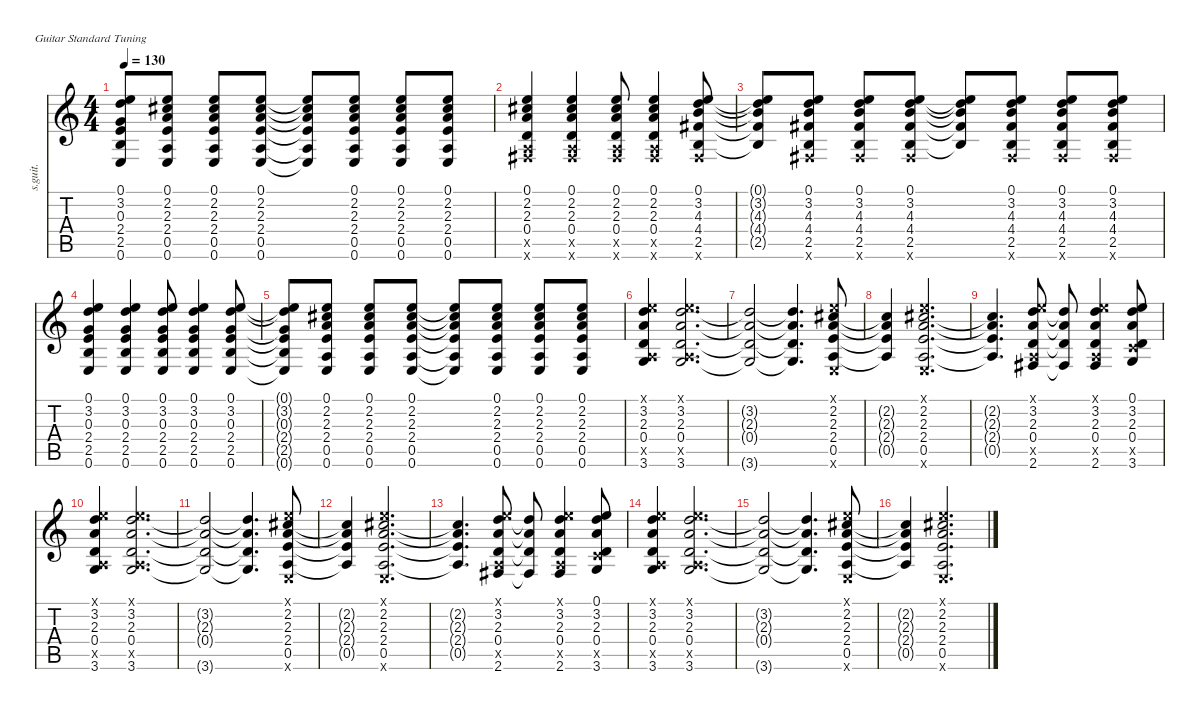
\defaultSystemsLayout 4
\hideDynamics
\bracketExtendMode nobrackets
\otherSystemsTrackNameOrientation horizontal
\track ("Rhythm" "s.guit.") {instrument acousticguitarsteel}
\staff {score tabs}
\tuning (E4 B3 G3 D3 A2 E2)
\ts (4 4)
\tempo 130
\clef g2
\ks c
(0.1{t} 3.2{t} 0.3{t} 2.4{t} 2.5{t} 0.6{t}).8{dy f} (0.1 2.2{acc #} 2.3 2.4 0.5 0.6).8 (0.1 2.2{acc #} 2.3 2.4 0.5 0.6).8 (0.1 2.2{acc #} 2.3 2.4 0.5 0.6).8 (0.1{t} 2.2{t acc #} 2.3{t} 2.4{t} 0.5{t} 0.6{t}).8 (0.1 2.2{acc #} 2.3 2.4 0.5 0.6).8 (0.1 2.2{acc #} 2.3 2.4 0.5 0.6).8 (0.1 2.2{acc #} 2.3 2.4 0.5 0.6).8 |
(0.1 2.2{acc #} 2.3 0.4 0.5{x} 2.6{x acc #}).4 (0.1 2.2{acc #} 2.3 0.4 0.5{x} 2.6{x acc #}).4 (0.1 2.2{acc #} 2.3 0.4 0.5{x} 2.6{x acc #}).8 (0.1 2.2{acc #} 2.3 0.4 0.5{x} 2.6{x acc #}).4 (0.1 3.2 4.3 4.4{acc #} 2.5 2.6{x acc #}).8 |
(0.1{t} 3.2{t} 4.3{t} 4.4{t acc #} 2.5{t}).8 (0.1 3.2 4.3 4.4{acc #} 2.5 2.6{x acc #}).8 (0.1 3.2 4.3 4.4{acc #} 2.5 2.6{x acc #}).8 (0.1 3.2 4.3 4.4{acc #} 2.5 2.6{x acc #}).8 (0.1{t} 3.2{t} 4.3{t} 4.4{t acc #} 2.5{t}).8 (0.1 3.2 4.3 4.4{acc #} 2.5 2.6{x acc #}).8 (0.1 3.2 4.3 4.4{acc #} 2.5 2.6{x acc #}).8 (0.1 3.2 4.3 4.4{acc #} 2.5 2.6{x acc #}).8 |
(0.1 3.2 0.3 2.4 2.5 0.6).4 (0.1 3.2 0.3 2.4 2.5 0.6).4 (0.1 3.2 0.3 2.4 2.5 0.6).8 (0.1 3.2 0.3 2.4 2.5 0.6).4 (0.1 3.2 0.3 2.4 2.5 0.6).8 |
(0.1{t} 3.2{t} 0.3{t} 2.4{t} 2.5{t} 0.6{t}).8 (0.1 2.2{acc #} 2.3 2.4 0.5 0.6).8 (0.1 2.2{acc #} 2.3 2.4 0.5 0.6).8 (0.1 2.2{acc #} 2.3 2.4 0.5 0.6).8 (0.1{t} 2.2{t acc #} 2.3{t} 2.4{t} 0.5{t} 0.6{t}).8 (0.1 2.2{acc #} 2.3 2.4 0.5 0.6).8 (0.1 2.2{acc #} 2.3 2.4 0.5 0.6).8 (0.1 2.2{acc #} 2.3 2.4 0.5 0.6).8 |
(0.1{x} 3.2 2.3 0.4 0.5{x} 3.6).4 (0.1{x} 3.2 2.3 0.4 0.5{x} 3.6).2{d} |
(3.2{t} 2.3{t} 0.4{t} 3.6{t}).2 (3.2{t} 2.3{t} 0.4{t} 3.6{t}).4{d} (0.1{x} 2.2{acc #} 2.3 2.4 0.5 0.6{x}).8 |
(2.2{t acc #} 2.3{t} 2.4{t} 0.5{t}).4 (0.1{x} 2.2{acc #} 2.3 2.4 0.5 0.6{x}).2{d} |
(2.2{t acc #} 2.3{t} 2.4{t} 0.5{t}).4{d} (0.1{x} 3.2 2.3 0.4 0.5{x} 2.6{acc #}).8 (3.2{t} 2.3{t} 0.4{t} 2.6{t acc #}).8 (0.1{x} 3.2 2.3 0.4 0.5{x} 2.6{acc #}).4 (0.1 3.2 2.3 0.4 3.5{x} 3.6).8 |
(0.1{x} 3.2 2.3 0.4 0.5{x} 3.6).4 (0.1{x} 3.2 2.3 0.4 0.5{x} 3.6).2{d} |
(3.2{t} 2.3{t} 0.4{t} 3.6{t}).2 (3.2{t} 2.3{t} 0.4{t} 3.6{t}).4{d} (0.1{x} 2.2{acc #} 2.3 2.4 0.5 0.6{x}).8 |
(2.2{t acc #} 2.3{t} 2.4{t} 0.5{t}).4 (0.1{x} 2.2{acc #} 2.3 2.4 0.5 0.6{x}).2{d} |
(2.2{t acc #} 2.3{t} 2.4{t} 0.5{t}).4{d} (0.1{x} 3.2 2.3 0.4 0.5{x} 2.6{acc #}).8 (3.2{t} 2.3{t} 0.4{t} 2.6{t acc #}).8 (0.1{x} 3.2 2.3 0.4 0.5{x} 2.6{acc #}).4 (0.1 3.2 2.3 0.4 3.5{x} 3.6).8 |
(0.1{x} 3.2 2.3 0.4 0.5{x} 3.6).4 (0.1{x} 3.2 2.3 0.4 0.5{x} 3.6).2{d} |
(3.2{t} 2.3{t} 0.4{t} 3.6{t}).2 (3.2{t} 2.3{t} 0.4{t} 3.6{t}).4{d} (0.1{x} 2.2{acc #} 2.3 2.4 0.5 0.6{x}).8 |
(2.2{t acc #} 2.3{t} 2.4{t} 0.5{t}).4 (0.1{x} 2.2{acc #} 2.3 2.4 0.5 0.6{x}).2{d}
